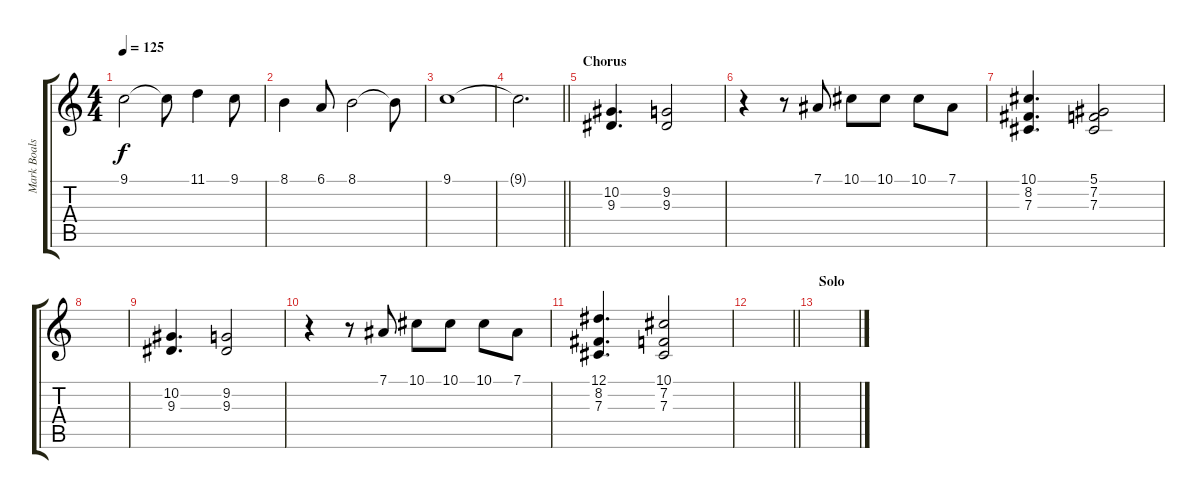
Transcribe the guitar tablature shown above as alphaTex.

\track ("Mark Boals" "Mark Boals") {instrument lead2sawtooth}
\staff {score tabs}
\tuning (Eb4 Bb3 Gb3 Db3 Ab2 Eb2) {hide}
\ts (4 4)
\tempo 125
\clef g2
\ks c
9.1.2{dy f} 9.1{t}.8 11.1.4 9.1.8 |
8.1.4 6.1.8 8.1.2 8.1{t}.8 |
9.1.1 |
\barLineRight lightlight
9.1{t}.2{d} |
\section ("" "Chorus")
(10.2 9.3).4{d} (9.2 9.3).2 |
r.4 r.8 7.1.8 10.1.8 10.1.8 10.1.8 7.1.8 |
(10.1 8.2 7.3).4{d} (5.1 7.2 7.3).2 |
|
(10.2 9.3).4{d} (9.2 9.3).2 |
r.4 r.8 7.1.8 10.1.8 10.1.8 10.1.8 7.1.8 |
(12.1 8.2 7.3).4{d} (10.1 7.2 7.3).2 |
\barLineRight lightlight
|
\section ("" "Solo")
